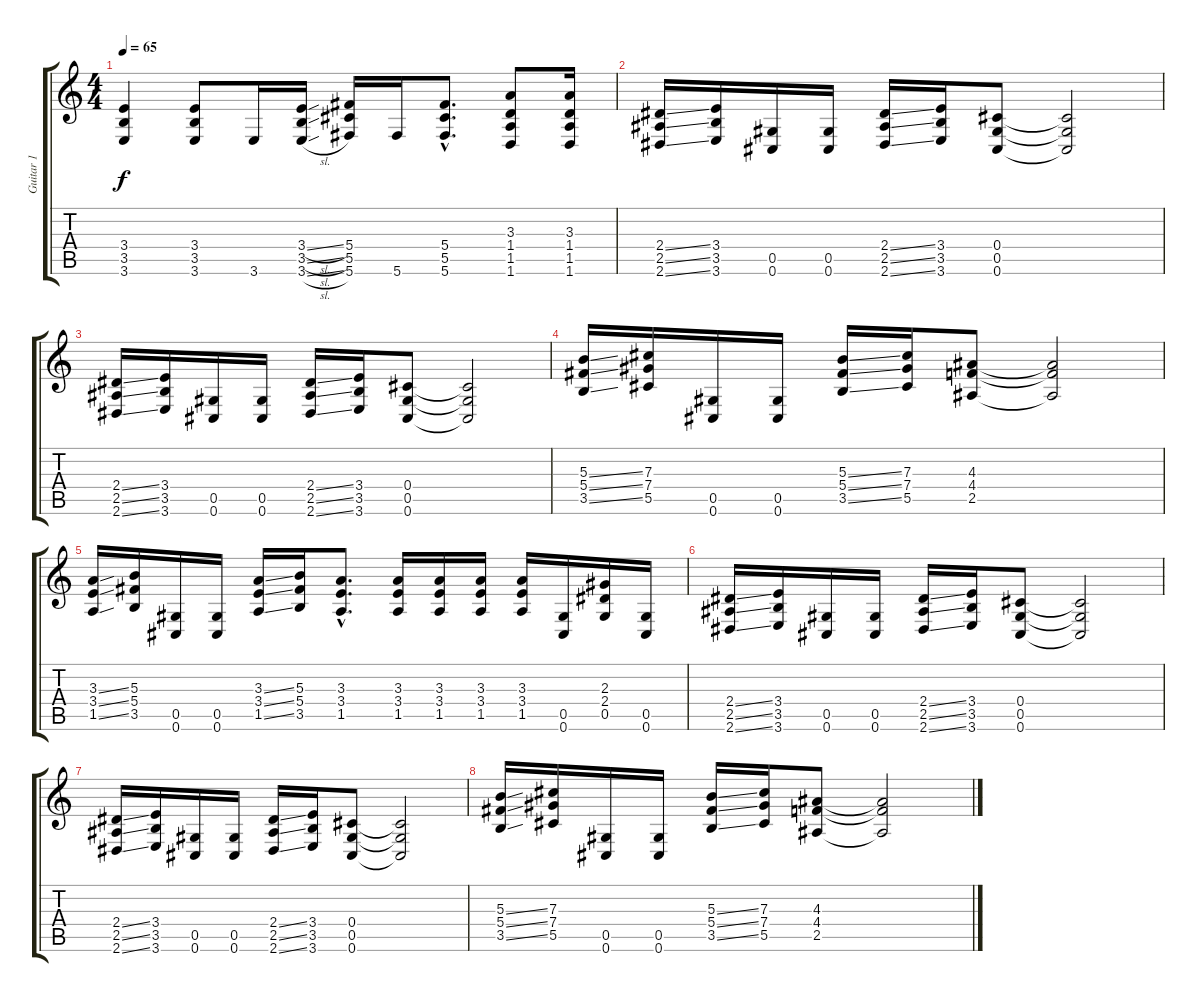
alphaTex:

\track ("Guitar 1" "Guitar 1") {instrument electricguitarclean}
\staff {score tabs}
\tuning (Db4 Ab3 Gb3 Db3 Ab2 Db2) {hide}
\ts (4 4)
\tempo 65
\clef g2
\ks c
(3.4 3.5 3.6).4{dy f} (3.4 3.5 3.6).8 3.6.16 (3.4{sl} 3.5{sl} 3.6{sl}).16 (5.4 5.5 5.6).16 5.6.16 (5.4{hac} 5.5{hac} 5.6{hac}).8{d} (3.3 1.4 1.5 1.6).8 (3.3 1.4 1.5 1.6).16 |
\section ("" "")
(2.4{ss} 2.5{ss} 2.6{ss}).16 (3.4 3.5 3.6).16 (0.5 0.6).16 (0.5 0.6).16 (2.4{ss} 2.5{ss} 2.6{ss}).16 (3.4 3.5 3.6).16 (0.4 0.5 0.6).8 (0.4{t} 0.5{t} 0.6{t}).2 |
(2.4{ss} 2.5{ss} 2.6{ss}).16 (3.4 3.5 3.6).16 (0.5 0.6).16 (0.5 0.6).16 (2.4{ss} 2.5{ss} 2.6{ss}).16 (3.4 3.5 3.6).16 (0.4 0.5 0.6).8 (0.4{t} 0.5{t} 0.6{t}).2 |
(5.3{ss} 5.4{ss} 3.5{ss}).16 (7.3 7.4 5.5).16 (0.5 0.6).16 (0.5 0.6).16 (5.3{ss} 5.4{ss} 3.5{ss}).16 (7.3 7.4 5.5).16 (4.3 4.4 2.5).8 (4.3{t} 4.4{t} 2.5{t}).2 |
(3.3{ss} 3.4{ss} 1.5{ss}).16 (5.3 5.4 3.5).16 (0.5 0.6).16 (0.5 0.6).16 (3.3{ss} 3.4{ss} 1.5{ss}).16 (5.3 5.4 3.5).16 (3.3{hac} 3.4{hac} 1.5{hac}).8{d} (3.3 3.4 1.5).16 (3.3 3.4 1.5).16 (3.3 3.4 1.5).16 (3.3 3.4 1.5).16 (0.5 0.6).16 (2.3 2.4 0.5).16 (0.5 0.6).16 |
(2.4{ss} 2.5{ss} 2.6{ss}).16 (3.4 3.5 3.6).16 (0.5 0.6).16 (0.5 0.6).16 (2.4{ss} 2.5{ss} 2.6{ss}).16 (3.4 3.5 3.6).16 (0.4 0.5 0.6).8 (0.4{t} 0.5{t} 0.6{t}).2 |
(2.4{ss} 2.5{ss} 2.6{ss}).16 (3.4 3.5 3.6).16 (0.5 0.6).16 (0.5 0.6).16 (2.4{ss} 2.5{ss} 2.6{ss}).16 (3.4 3.5 3.6).16 (0.4 0.5 0.6).8 (0.4{t} 0.5{t} 0.6{t}).2 |
(5.3{ss} 5.4{ss} 3.5{ss}).16 (7.3 7.4 5.5).16 (0.5 0.6).16 (0.5 0.6).16 (5.3{ss} 5.4{ss} 3.5{ss}).16 (7.3 7.4 5.5).16 (4.3 4.4 2.5).8 (4.3{t} 4.4{t} 2.5{t}).2
